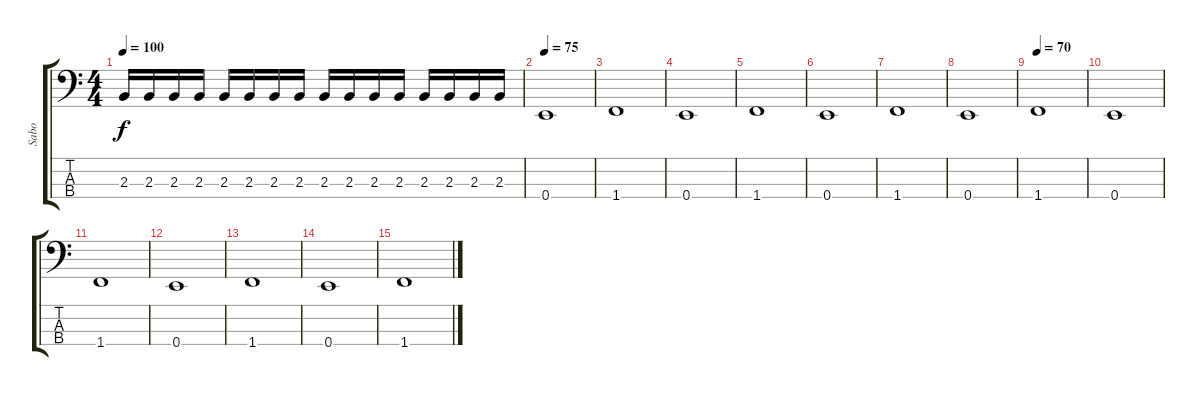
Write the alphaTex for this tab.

\track ("Sabo" "Sabo") {instrument electricbassfinger}
\staff {score tabs}
\tuning (G2 D2 A1 E1) {hide}
\ts (4 4)
\tempo 100
\clef f4
\ks c
2.3.16{dy f} 2.3.16 2.3.16 2.3.16 2.3.16 2.3.16 2.3.16 2.3.16 2.3.16 2.3.16 2.3.16 2.3.16 2.3.16 2.3.16 2.3.16 2.3.16 |
\tempo 75
0.4.1 |
1.4.1 |
0.4.1 |
1.4.1 |
0.4.1 |
1.4.1 |
0.4.1 |
\tempo 70
1.4.1 |
0.4.1 |
1.4.1 |
0.4.1 |
1.4.1 |
0.4.1 |
1.4.1
